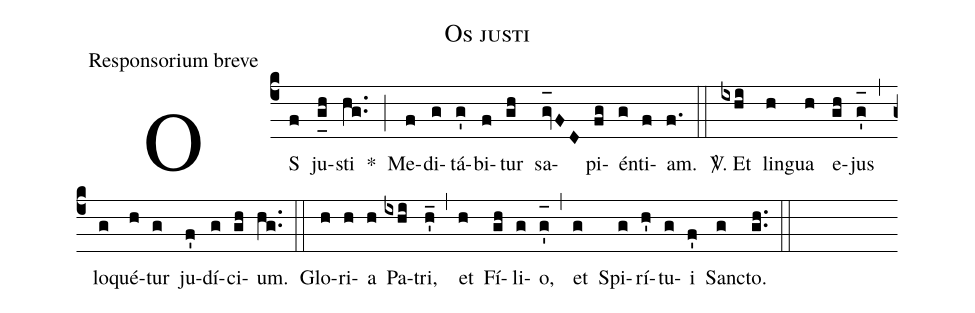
name:Os justi;
office-part:Responsorium breve;
%%
(c4) OS(f) ju(g_[uh:l]h)sti(hg..) *(;) Me(f)di(g)tá(g')bi(f)tur(gh) sa(gv_[oh:h]FD)pi(fg)én(g)ti(f)am.(f.) (::)
<sp>V/</sp>. Et(ixhi) lin(h)gua(h) e(gh)jus(g'_[oh:h]) (,) lo(g)qué(h)tur(g) ju(f')dí(g)ci(gh)um.(hg..) (::) Glo(h)ri(h)a(h) Pa(ixhi)tri,(h'_) (,) et(h) Fí(gh)li(g)o,(g'_[oh:h]) (,) et(g) Spi(g)rí(h')tu(g)i(f') San(g)cto.(gh..) (::)
